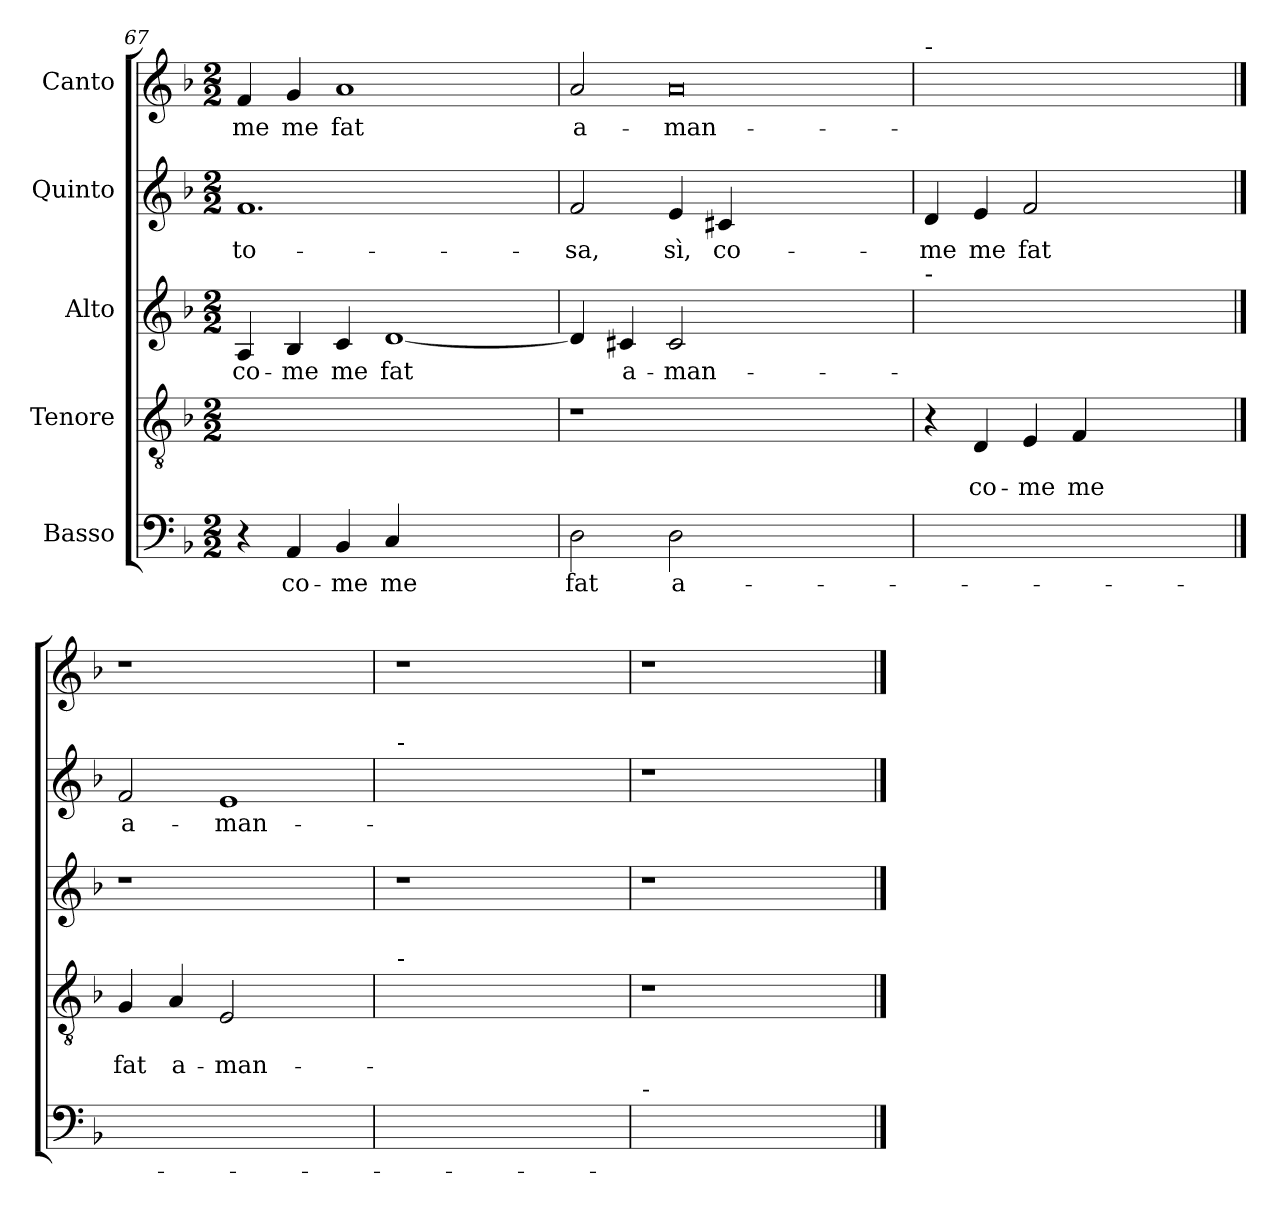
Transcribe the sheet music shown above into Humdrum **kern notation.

**kern	**text	**kern	**text	**text	**kern	**text	**kern	**text	**kern	**text
*part5	*part5	*part4	*part4	*part4	*part3	*part3	*part2	*part2	*part1	*part1
*staff5	*staff5	*staff4	*staff4	*staff4	*staff3	*staff3	*staff2	*staff2	*staff1	*staff1
*I"Basso	*	*I"Tenore	*	*	*I"Alto	*	*I"Quinto	*	*I"Canto	*
!!LO:LB:g=z
*clefF4	*	*clefGv2	*	*	*clefG2	*	*clefG2	*	*clefG2	*
*k[b-]	*	*k[b-]	*	*	*k[b-]	*	*k[b-]	*	*k[b-]	*
*F:	*	*F:	*	*	*F:	*	*F:	*	*F:	*
*M2/2	*	*M2/2	*	*	*M2/2	*	*M2/2	*	*M2/2	*
=67	=67	=67	=67	=67	=67	=67	=67	=67	=67	=67
!	!	!	!	!	!	!LO:LY:b	!	!LO:LY:b	!	!LO:LY:b
4r	.	2.d\yy]	.	.	4A/	co-	1.f	-to-	4f/	-me
!	!LO:LY:b	!	!	!	!	!LO:LY:b	!	!	!	!LO:LY:b
4AA/	co-	.	.	.	4B-/	-me	.	.	4g/	me
!	!LO:LY:b	!	!	!	!	!LO:LY:b	!	!	!	!LO:LY:b
4BB-/	-me	.	.	.	4c/	me	.	.	1a	fat
!	!LO:LY:b	!	!	!	!	!LO:LY:b	!	!	!	!
4C/	me	4d\yy	.	.	[1d	fat	.	.	.	.
2.ryy	.	2.ryy	.	.	.	.	.	.	.	.
.	.	.	.	.	.	.	4ryy	.	4ryy	.
=68	=68	=68	=68	=68	=68	=68	=68	=68	=68	=68
!	!LO:LY:b	!	!	!	!	!	!	!LO:LY:b	!	!LO:LY:b
2D\	fat	1r	.	.	4d/]	.	2f/	-sa,	2a/	a-
!	!	!	!	!	!	!LO:LY:b	!	!	!	!
.	.	.	.	.	4c#X/	a-	.	.	.	.
!	!LO:LY:b	!	!	!	!	!LO:LY:b	!	!LO:LY:b	!	!LO:LY:b
2D\	a-	.	.	.	2c#i/	-man-	4e/	sì,	0a	-man-
!	!	!	!	!	!	!	!	!LO:LY:b	!	!
.	.	.	.	.	.	.	4c#X/	co-	.	.
1.ryy	.	1.ryy	.	.	1.ryy	.	1.ryy	.	.	.
=69	=69	=69	=69	=69	=69	=69	=69	=69	=69	=69
!	!	!	!	!	!	!	!	!	!LO:TX:a:t=-	!
!	!	!	!	!	!LO:TX:a:t=-	!	!	!	!	!
!	!LO:LY:b	!	!	!	!	!LO:LY:b	!	!LO:LY:b	!	!LO:LY:b
[1AAyy	-man-	4r	.	.	0dyy	-te.	4d/	-me	0ayy	-te.
!	!	!	!	!LO:LY:b	!	!	!	!LO:LY:b	!	!
.	.	4D/	.	co-	.	.	4e/	me	.	.
!	!	!	!	!LO:LY:b	!	!	!	!LO:LY:b	!	!
.	.	4E/	.	-me	.	.	2f/	fat	.	.
!	!	!	!	!LO:LY:b	!	!	!	!	!	!
.	.	4F/	.	me	.	.	.	.	.	.
1ryy	.	1ryy	.	.	.	.	1ryy	.	.	.
==70	==70	==70	==70	==70	==70	==70	==70	==70	==70	==70
!	!	!	!	!LO:LY:b	!	!	!	!LO:LY:b	!	!
1AAyy]	.	4G/	.	fat	1r	.	2f/	a-	1r	.
!	!	!	!	!LO:LY:b	!	!	!	!	!	!
.	.	4A/	.	a-	.	.	.	.	.	.
!	!	!	!	!LO:LY:b	!	!	!	!LO:LY:b	!	!
.	.	2E/	.	-man-	.	.	1e	-man-	.	.
2ryy	.	2ryy	.	.	2ryy	.	.	.	2ryy	.
=71	=71	=71	=71	=71	=71	=71	=71	=71	=71	=71
!	!	!	!	!	!	!	!LO:TX:a:t=-	!	!	!
!	!	!LO:TX:a:t=-	!	!	!	!	!	!	!	!
!	!	!	!	!LO:LY:b	!	!	!	!LO:LY:b	!	!
1AAyy	.	0Dyy	.	-te.	1r	.	0f#Xyy	-te.	1r	.
1ryy	.	.	.	.	1ryy	.	.	.	1ryy	.
=72	=72	=72	=72	=72	=72	=72	=72	=72	=72	=72
!LO:TX:a:t=-	!	!	!	!	!	!	!	!	!	!
!	!LO:LY:b	!	!	!	!	!	!	!	!	!
0Dyy	-te.	1r	.	.	1r	.	1r	.	1r	.
.	.	1ryy	.	.	1ryy	.	1ryy	.	1ryy	.
==	==	==	==	==	==	==	==	==	==	==
*-	*-	*-	*-	*-	*-	*-	*-	*-	*-	*-
